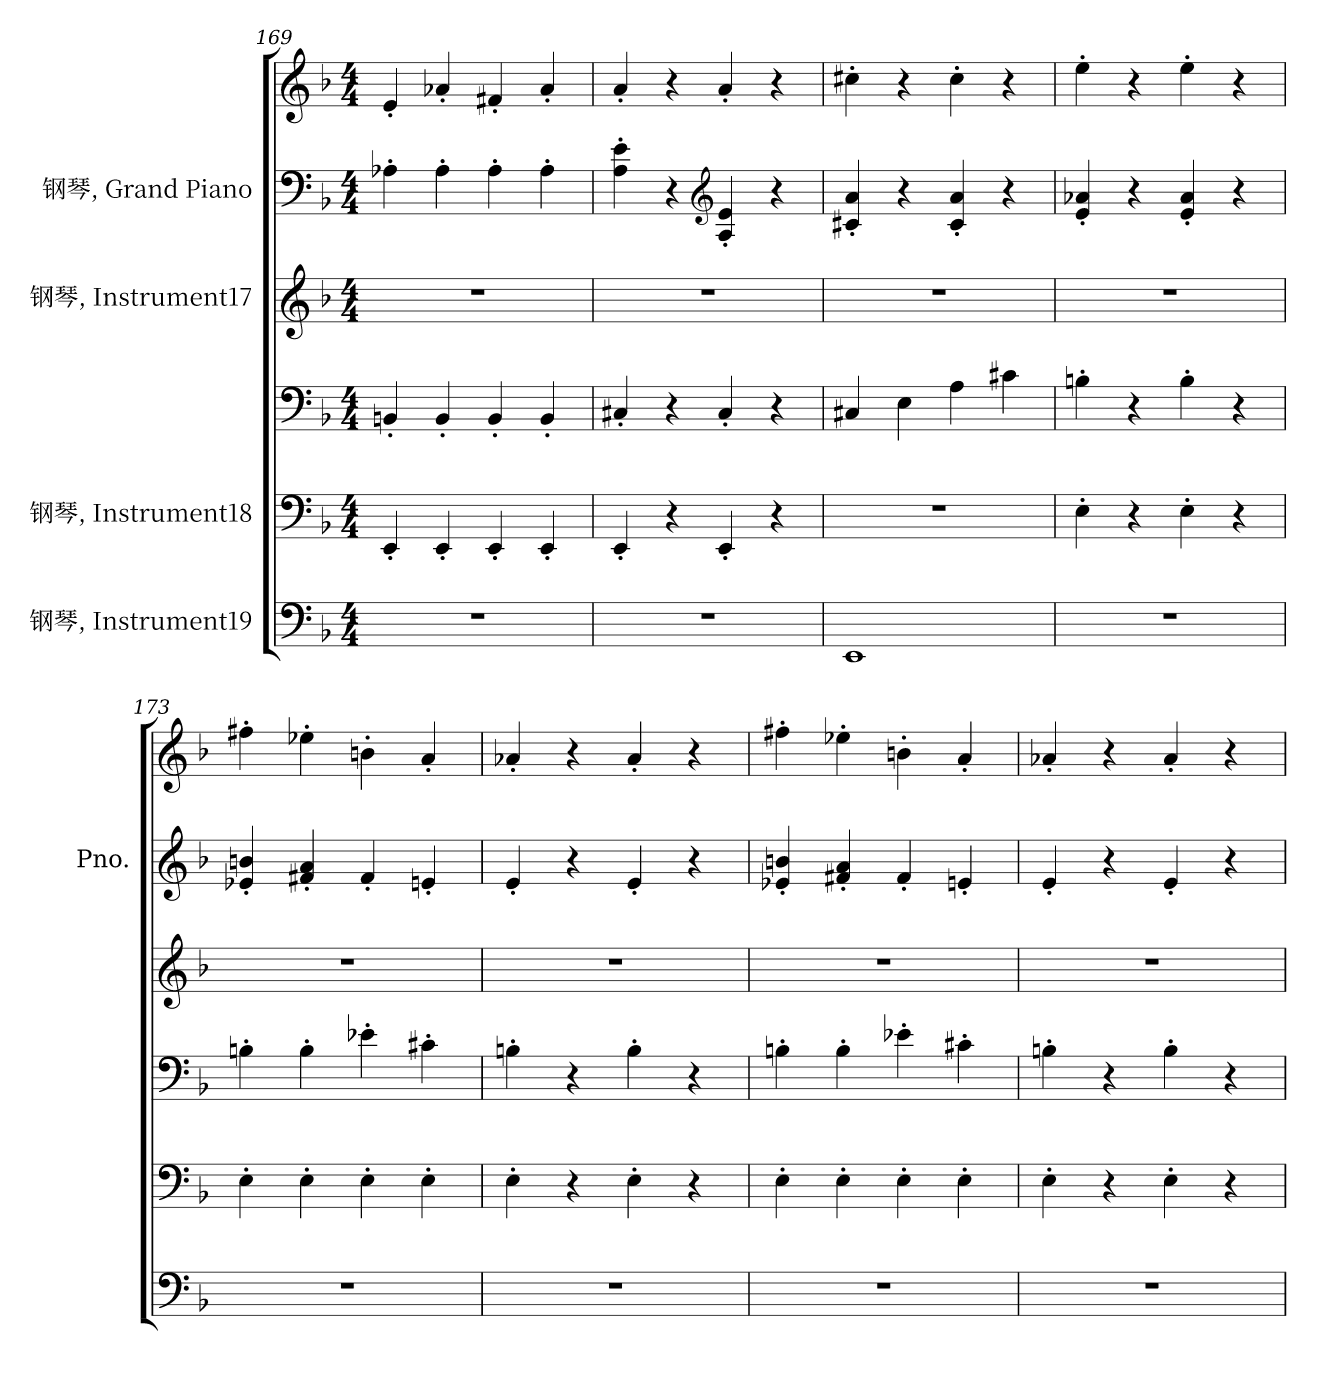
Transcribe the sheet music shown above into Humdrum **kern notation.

**kern	**kern	**kern	**kern	**kern	**kern
*part4	*part3	*part3	*part2	*part1	*part1
*staff6	*staff5	*staff4	*staff3	*staff2	*staff1
*I"钢琴, Instrument19	*I"钢琴, Instrument18	*	*I"钢琴, Instrument17	*I"钢琴, Grand Piano	*
*	*	*	*	*I'Pno.	*
*clefF4	*clefF4	*clefF4	*clefG2	*clefF4	*clefG2
*k[b-]	*k[b-]	*k[b-]	*k[b-]	*k[b-]	*k[b-]
*M4/4	*M4/4	*M4/4	*M4/4	*M4/4	*M4/4
=169	=169	=169	=169	=169	=169
1r	4EE'/	4BBn'/	1r	4A-X'\	4e'/
.	4EE'/	4BB'/	.	4A-'\	4a-X'/
.	4EE'/	4BB'/	.	4A-'\	4f#X'/
.	4EE'/	4BB'/	.	4A-'\	4a-'/
!!LO:PB:g=z
=170	=170	=170	=170	=170	=170
1r	4EE'/	4C#X'/	1r	4A\' 4e\'	4a'/
.	4r	4r	.	4r	4r
*	*	*	*	*clefG2	*
.	4EE'/	4C#'/	.	4A/' 4e/'	4a'/
.	4r	4r	.	4r	4r
=171	=171	=171	=171	=171	=171
1EE	1r	4C#X/	1r	4c#X/' 4a/'	4cc#X'\
.	.	4E\	.	4r	4r
.	.	4A\	.	4c#/' 4a/'	4cc#'\
.	.	4c#X\	.	4r	4r
=172	=172	=172	=172	=172	=172
1r	4E'\	4Bn'\	1r	4e/' 4a-X/'	4ee'\
.	4r	4r	.	4r	4r
.	4E'\	4B'\	.	4e/' 4a-/'	4ee'\
.	4r	4r	.	4r	4r
=173	=173	=173	=173	=173	=173
1r	4E'\	4Bn'\	1r	4e-X/' 4bn/'	4ff#X'\
.	4E'\	4B'\	.	4f#X/' 4a/'	4ee-X'\
.	4E'\	4e-X'\	.	4f#'/	4bn'\
.	4E'\	4c#X'\	.	4en'/	4a'/
=174	=174	=174	=174	=174	=174
1r	4E'\	4Bn'\	1r	4e'/	4a-X'/
.	4r	4r	.	4r	4r
.	4E'\	4B'\	.	4e'/	4a-'/
.	4r	4r	.	4r	4r
=175	=175	=175	=175	=175	=175
1r	4E'\	4Bn'\	1r	4e-X/' 4bn/'	4ff#X'\
.	4E'\	4B'\	.	4f#X/' 4a/'	4ee-X'\
.	4E'\	4e-X'\	.	4f#'/	4bn'\
.	4E'\	4c#X'\	.	4en'/	4a'/
=176	=176	=176	=176	=176	=176
1r	4E'\	4Bn'\	1r	4e'/	4a-X'/
.	4r	4r	.	4r	4r
.	4E'\	4B'\	.	4e'/	4a-'/
.	4r	4r	.	4r	4r
=	=	=	=	=	=
*-	*-	*-	*-	*-	*-
